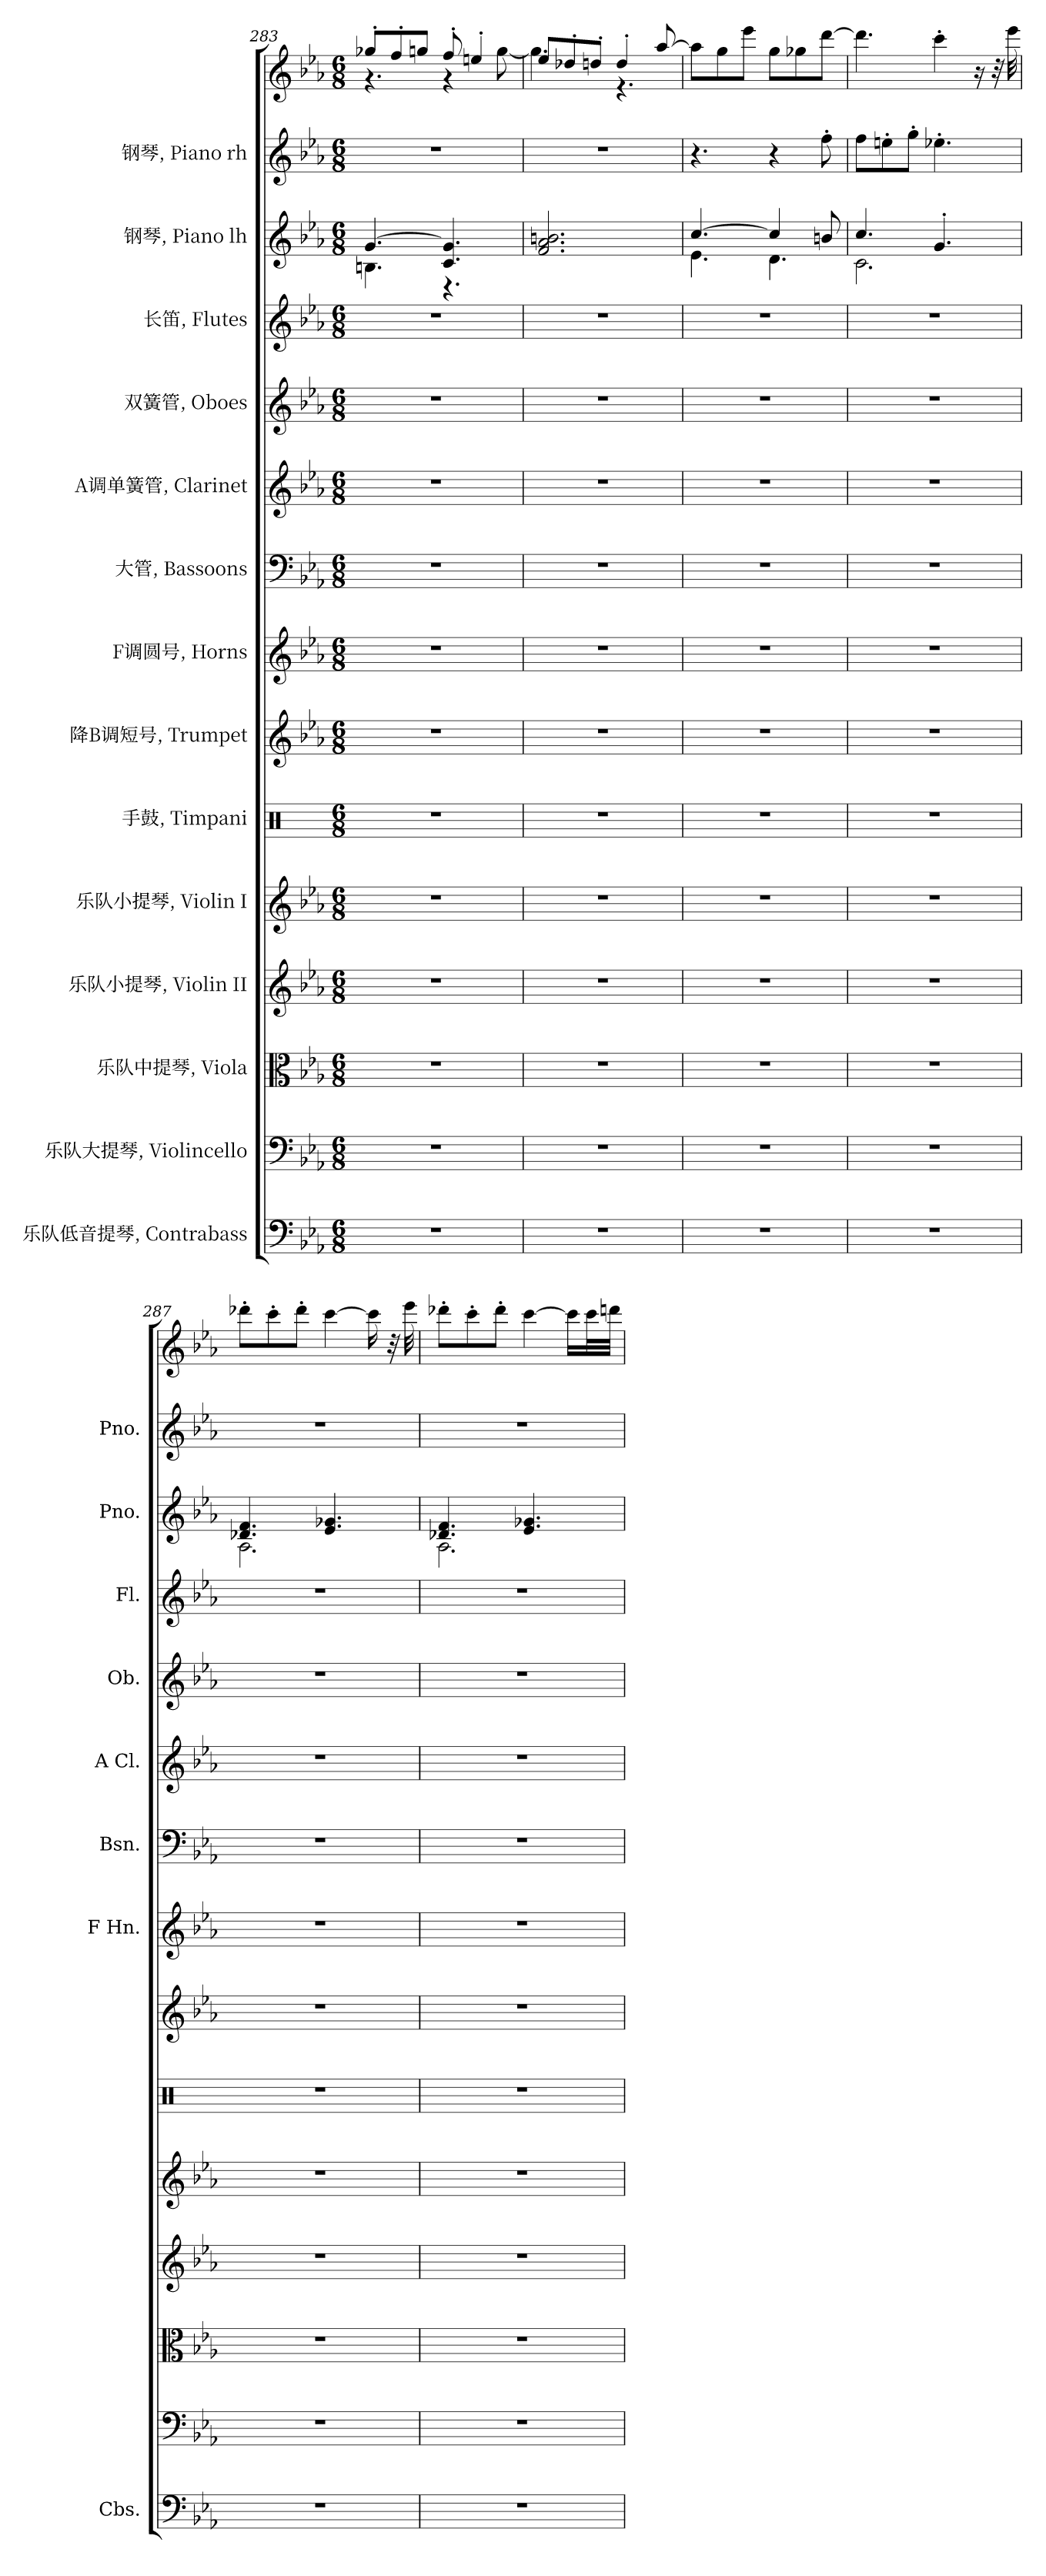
**kern	**kern	**kern	**kern	**kern	**kern	**kern	**kern	**kern	**kern	**kern	**kern	**kern	**kern	**kern
*part14	*part13	*part12	*part11	*part10	*part9	*part8	*part7	*part6	*part5	*part4	*part3	*part2	*part1	*part1
*staff15	*staff14	*staff13	*staff12	*staff11	*staff10	*staff9	*staff8	*staff7	*staff6	*staff5	*staff4	*staff3	*staff2	*staff1
*I"乐队低音提琴, Contrabass	*I"乐队大提琴, Violincello	*I"乐队中提琴, Viola	*I"乐队小提琴, Violin II	*I"乐队小提琴, Violin I	*I"手鼓, Timpani	*I"降B调短号, Trumpet	*I"F调圆号, Horns	*I"大管, Bassoons	*I"A调单簧管, Clarinet	*I"双簧管, Oboes	*I"长笛, Flutes	*I"钢琴, Piano lh	*I"钢琴, Piano rh	*
*I'Cbs.	*	*	*	*	*	*	*I'F Hn.	*I'Bsn.	*I'A Cl.	*I'Ob.	*I'Fl.	*I'Pno.	*I'Pno.	*
*clefF4	*clefF4	*clefC3	*clefG2	*clefG2	*clefX	*clefG2	*clefG2	*clefF4	*clefG2	*clefG2	*clefG2	*clefG2	*clefG2	*clefG2
*ITrd7c12	*	*	*	*	*	*ITrd1c2	*ITrd4c7	*	*ITrd2c3	*	*	*	*	*
*k[b-e-a-]	*k[b-e-a-]	*k[b-e-a-]	*k[b-e-a-]	*k[b-e-a-]	*k[]	*k[b-e-a-d-g-]	*k[b-e-a-d-]	*k[b-e-a-]	*k[]	*k[b-e-a-]	*k[b-e-a-]	*k[b-e-a-]	*k[b-e-a-]	*k[b-e-a-]
*M6/8	*M6/8	*M6/8	*M6/8	*M6/8	*M6/8	*M6/8	*M6/8	*M6/8	*M6/8	*M6/8	*M6/8	*M6/8	*M6/8	*M6/8
=283	=283	=283	=283	=283	=283	=283	=283	=283	=283	=283	=283	=283	=283	=283
*	*	*	*	*	*	*	*	*	*	*	*	*^	*	*^
2.r	2.r	2.r	2.r	2.r	2.r	2.r	2.r	2.r	2.r	2.r	2.r	[4.g/	4.Bn\	2.r	8gg-X'/L	4.r
.	.	.	.	.	.	.	.	.	.	.	.	.	.	.	8ff'/	.
.	.	.	.	.	.	.	.	.	.	.	.	.	.	.	8ggn/J	.
.	.	.	.	.	.	.	.	.	.	.	.	4.c/ 4.g/]	4.r	.	8ff'/	4r
.	.	.	.	.	.	.	.	.	.	.	.	.	.	.	4een'/	.
.	.	.	.	.	.	.	.	.	.	.	.	.	.	.	.	[8gg\
*	*	*	*	*	*	*	*	*	*	*	*	*v	*v	*	*	*
=284	=284	=284	=284	=284	=284	=284	=284	=284	=284	=284	=284	=284	=284	=284	=284
2.r	2.r	2.r	2.r	2.r	2.r	2.r	2.r	2.r	2.r	2.r	2.r	2.f/ 2.a-/ 2.bn/	2.r	8ee-/L	4.gg\]
.	.	.	.	.	.	.	.	.	.	.	.	.	.	8dd-X'/	.
.	.	.	.	.	.	.	.	.	.	.	.	.	.	8ddn'/J	.
.	.	.	.	.	.	.	.	.	.	.	.	.	.	4dd'/	4.r
.	.	.	.	.	.	.	.	.	.	.	.	.	.	[8aa-/	.
*	*	*	*	*	*	*	*	*	*	*	*	*	*	*v	*v
!!LO:PB:g=z
=285	=285	=285	=285	=285	=285	=285	=285	=285	=285	=285	=285	=285	=285	=285
*	*	*	*	*	*	*	*	*	*	*	*	*^	*	*
2.r	2.r	2.r	2.r	2.r	2.r	2.r	2.r	2.r	2.r	2.r	2.r	[4.cc/	4.e-\	4.r	8aa-\L]
.	.	.	.	.	.	.	.	.	.	.	.	.	.	.	8gg\
.	.	.	.	.	.	.	.	.	.	.	.	.	.	.	8eee-\J
.	.	.	.	.	.	.	.	.	.	.	.	4cc/]	4.d\	4r	8gg\L
.	.	.	.	.	.	.	.	.	.	.	.	.	.	.	8gg-X\
.	.	.	.	.	.	.	.	.	.	.	.	8bn/	.	8ff'\	[8ddd\J
=286	=286	=286	=286	=286	=286	=286	=286	=286	=286	=286	=286	=286	=286	=286	=286
2.r	2.r	2.r	2.r	2.r	2.r	2.r	2.r	2.r	2.r	2.r	2.r	4.cc/	2.c\	8ff\L	4.ddd\]
.	.	.	.	.	.	.	.	.	.	.	.	.	.	8een'\	.
.	.	.	.	.	.	.	.	.	.	.	.	.	.	8gg'\J	.
.	.	.	.	.	.	.	.	.	.	.	.	4.g'/	.	4.ee-X'\	4ccc'\
.	.	.	.	.	.	.	.	.	.	.	.	.	.	.	16r
.	.	.	.	.	.	.	.	.	.	.	.	.	.	.	32r
.	.	.	.	.	.	.	.	.	.	.	.	.	.	.	32eee-\
=287	=287	=287	=287	=287	=287	=287	=287	=287	=287	=287	=287	=287	=287	=287	=287
2.r	2.r	2.r	2.r	2.r	2.r	2.r	2.r	2.r	2.r	2.r	2.r	4.d-X/ 4.f/	2.A-\	2.r	8ddd-X'\L
.	.	.	.	.	.	.	.	.	.	.	.	.	.	.	8ccc'\
.	.	.	.	.	.	.	.	.	.	.	.	.	.	.	8ddd-'\J
.	.	.	.	.	.	.	.	.	.	.	.	4.e-/ 4.g-X/	.	.	[4ccc\
.	.	.	.	.	.	.	.	.	.	.	.	.	.	.	16ccc\]
.	.	.	.	.	.	.	.	.	.	.	.	.	.	.	32r
.	.	.	.	.	.	.	.	.	.	.	.	.	.	.	32eee-\
=288	=288	=288	=288	=288	=288	=288	=288	=288	=288	=288	=288	=288	=288	=288	=288
2.r	2.r	2.r	2.r	2.r	2.r	2.r	2.r	2.r	2.r	2.r	2.r	4.d-X/ 4.f/	2.A-\	2.r	8ddd-X'\L
.	.	.	.	.	.	.	.	.	.	.	.	.	.	.	8ccc'\
.	.	.	.	.	.	.	.	.	.	.	.	.	.	.	8ddd-'\J
.	.	.	.	.	.	.	.	.	.	.	.	4.e-/ 4.g-X/	.	.	[4ccc\
.	.	.	.	.	.	.	.	.	.	.	.	.	.	.	16ccc\LL]
.	.	.	.	.	.	.	.	.	.	.	.	.	.	.	32ccc\L
.	.	.	.	.	.	.	.	.	.	.	.	.	.	.	32dddn\JJJ
*	*	*	*	*	*	*	*	*	*	*	*	*v	*v	*	*
=	=	=	=	=	=	=	=	=	=	=	=	=	=	=
*-	*-	*-	*-	*-	*-	*-	*-	*-	*-	*-	*-	*-	*-	*-
